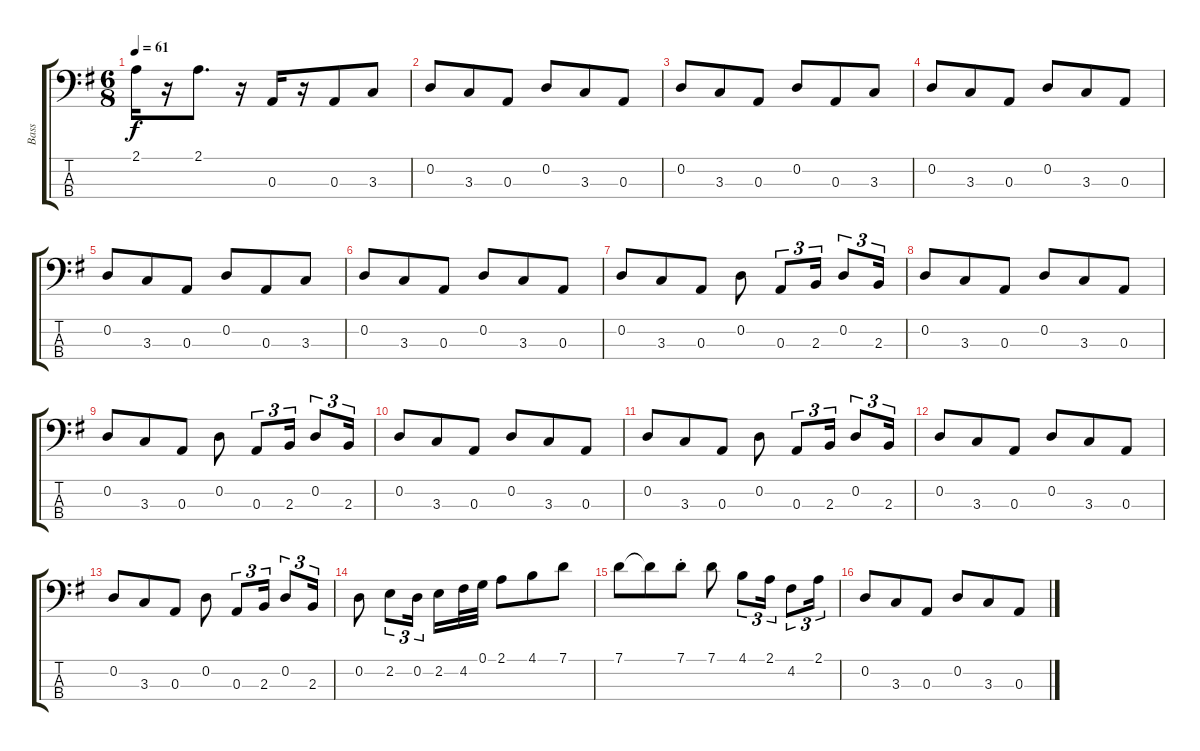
\track ("Bass" "Bass") {instrument electricbasspick}
\staff {score tabs}
\tuning (G2 D2 A1 E1) {hide}
\ts (6 8)
\tempo 61
\clef f4
\ks g
2.1.16{dy f} r.16 2.1.8{d} r.16 0.3.16 r.16 0.3.8 3.3.8 |
0.2.8 3.3.8 0.3.8 0.2.8 3.3.8 0.3.8 |
0.2.8 3.3.8 0.3.8 0.2.8 0.3.8 3.3.8 |
0.2.8 3.3.8 0.3.8 0.2.8 3.3.8 0.3.8 |
0.2.8 3.3.8 0.3.8 0.2.8 0.3.8 3.3.8 |
0.2.8 3.3.8 0.3.8 0.2.8 3.3.8 0.3.8 |
0.2.8 3.3.8 0.3.8 0.2.8 0.3.8{tu (3 2)} 2.3.16{tu (3 2)} 0.2.8{tu (3 2)} 2.3.16{tu (3 2)} |
0.2.8 3.3.8 0.3.8 0.2.8 3.3.8 0.3.8 |
0.2.8 3.3.8 0.3.8 0.2.8 0.3.8{tu (3 2)} 2.3.16{tu (3 2)} 0.2.8{tu (3 2)} 2.3.16{tu (3 2)} |
0.2.8 3.3.8 0.3.8 0.2.8 3.3.8 0.3.8 |
0.2.8 3.3.8 0.3.8 0.2.8 0.3.8{tu (3 2)} 2.3.16{tu (3 2)} 0.2.8{tu (3 2)} 2.3.16{tu (3 2)} |
0.2.8 3.3.8 0.3.8 0.2.8 3.3.8 0.3.8 |
0.2.8 3.3.8 0.3.8 0.2.8 0.3.8{tu (3 2)} 2.3.16{tu (3 2)} 0.2.8{tu (3 2)} 2.3.16{tu (3 2)} |
0.2.8 2.2.8{tu (3 2)} 0.2.16{tu (3 2) beam splitsecondary} 2.2.16 4.2.32 0.1.32 2.1.8 4.1.8 7.1.8 |
7.1.8 7.1{t}.8 7.1{st}.8 7.1.8 4.1.8{tu (3 2)} 2.1.16{tu (3 2)} 4.2.8{tu (3 2)} 2.1.16{tu (3 2)} |
0.2.8 3.3.8 0.3.8 0.2.8 3.3.8 0.3.8
